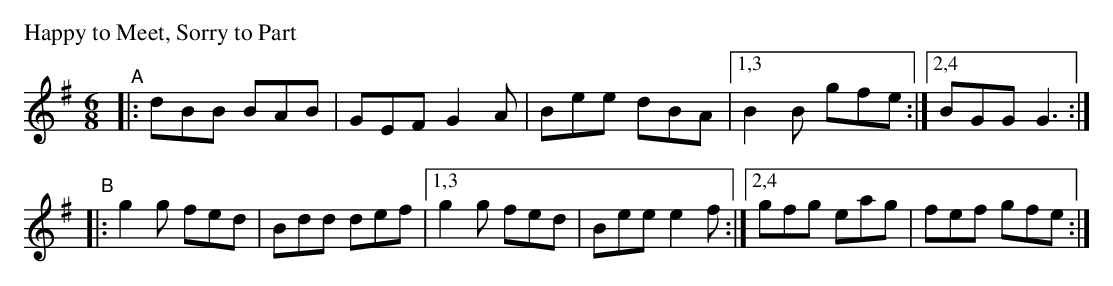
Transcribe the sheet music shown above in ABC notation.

X:1
P: Happy to Meet, Sorry to Part
M: 6/8
L: 1/8
K: G
"^A"|:\
dBB BAB | GEF G2A | Bee dBA |[1,3 B2B gfe \
                           :|2,4 BGG G3 :|
"^B"|:\
g2g fed | Bdd def |[1,3 g2g fed | Bee e2f \
                 :|[2,4 gfg eag | fef gfe :|
